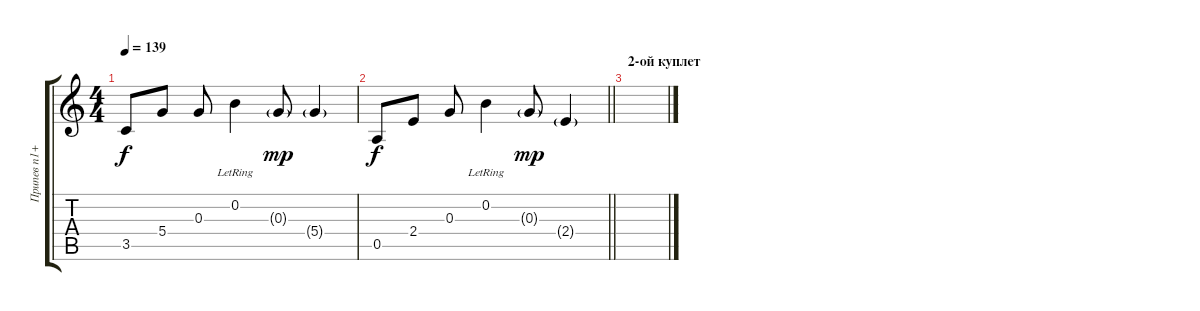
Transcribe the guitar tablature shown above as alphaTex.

\track ("Припев п1+фон" "Припев п1+") {instrument acousticguitarsteel}
\staff {score tabs}
\tuning (E4 B3 G3 D3 A2 E2) {hide}
\ts (4 4)
\tempo 139
\clef g2
\ks c
3.5.8{dy f} 5.4.8 0.3.8 0.2{lr}.4 0.3{g}.8{dy mp} 5.4{g}.4 |
\barLineRight lightlight
0.5.8{dy f} 2.4.8 0.3.8 0.2{lr}.4 0.3{g}.8{dy mp} 2.4{g}.4 |
\section ("" "2-ой куплет")
